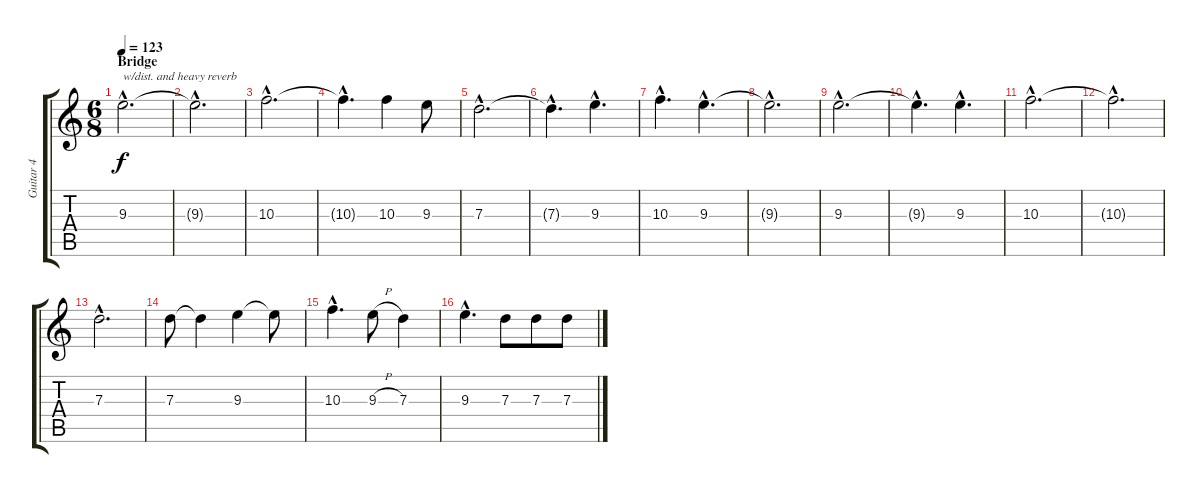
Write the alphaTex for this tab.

\track ("Guitar 4" "Guitar 4") {instrument distortionguitar}
\staff {score tabs}
\tuning (E4 B3 G3 D3 A2 D2) {hide}
\ts (6 8)
\section ("" "Bridge")
\tempo 123
\clef g2
\ks c
9.3{hac}.2{d txt "w/dist. and heavy reverb" dy f volume 11} |
9.3{hac t}.2{d} |
10.3{hac}.2{d} |
10.3{hac t}.4{d} 10.3.4 9.3.8 |
7.3{hac}.2{d} |
7.3{hac t}.4{d} 9.3{hac}.4{d} |
10.3{hac}.4{d} 9.3{hac}.4{d} |
9.3{hac t}.2{d} |
9.3{hac}.2{d} |
9.3{hac t}.4{d volume 13} 9.3{hac}.4{d} |
10.3{hac}.2{d} |
10.3{hac t}.2{d} |
7.3{hac}.2{d} |
7.3.8 7.3{t}.4 9.3.4 9.3{t}.8 |
10.3{hac}.4{d} 9.3{h}.8 7.3.4 |
9.3{hac}.4{d} 7.3.8 7.3.8 7.3.8
